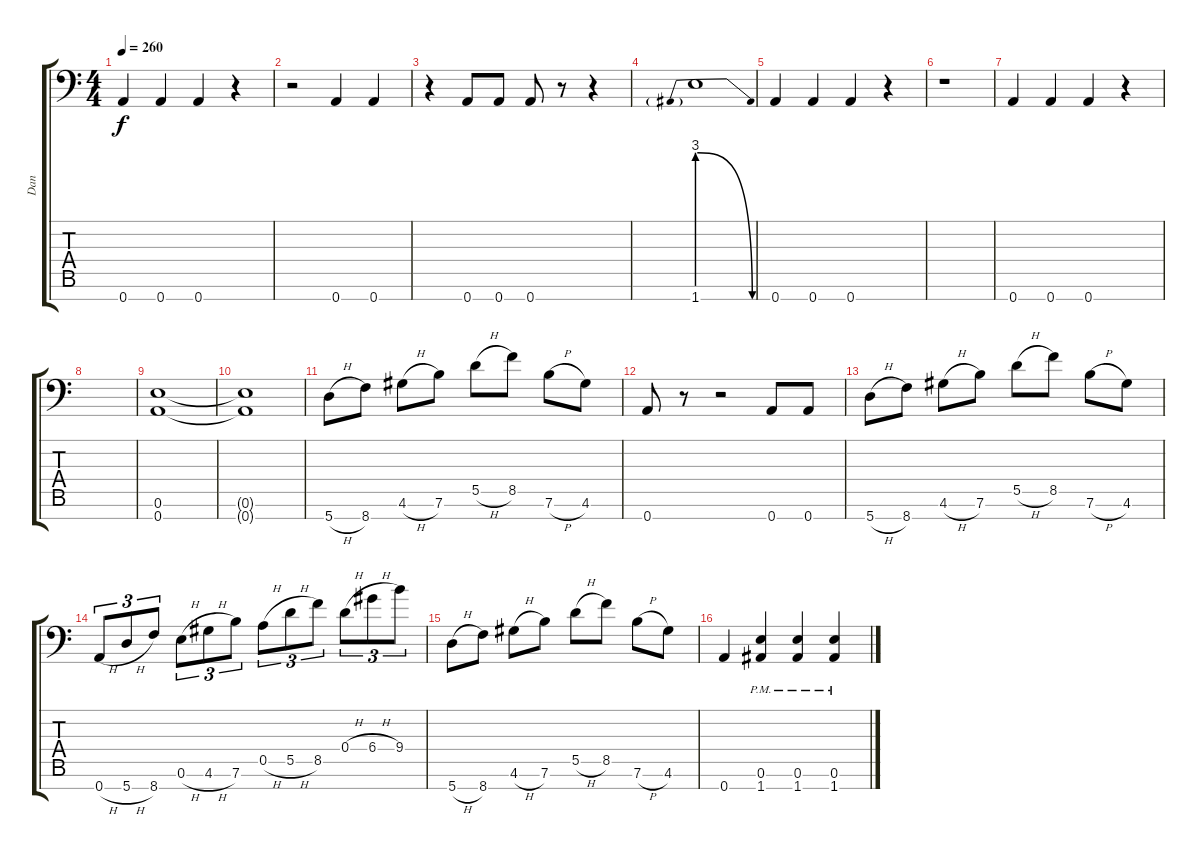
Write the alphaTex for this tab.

\track ("Dan" "Dan") {instrument acousticguitarsteel}
\staff {score tabs}
\tuning (E4 B3 Gb3 D3 A2 E2 A1) {hide}
\ts (4 4)
\tempo 260
\clef f4
\ks aminor
0.7.4{dy f} 0.7.4 0.7.4 r.4 |
r.2 0.7.4 0.7.4 |
r.4 0.7.8 0.7.8 0.7.8 r.8 r.4 |
1.7{be (prebendrelease 0 12 60 0)}.1 |
0.7.4 0.7.4 0.7.4 r.4 |
r.1 |
0.7.4 0.7.4 0.7.4 r.4 |
|
(0.6 0.7).1 |
(0.6{t} 0.7{t}).1 |
5.7{h}.8 8.7.8 4.6{h}.8 7.6.8 5.5{h}.8 8.5.8 7.6{h}.8 4.6.8 |
0.7.8 r.8 r.2 0.7.8 0.7.8 |
5.7{h}.8 8.7.8 4.6{h}.8 7.6.8 5.5{h}.8 8.5.8 7.6{h}.8 4.6.8 |
0.7{h}.8{tu (3 2)} 5.7{h}.8{tu (3 2)} 8.7.8{tu (3 2)} 0.6{h}.8{tu (3 2)} 4.6{h}.8{tu (3 2)} 7.6.8{tu (3 2)} 0.5{h}.8{tu (3 2)} 5.5{h}.8{tu (3 2)} 8.5.8{tu (3 2)} 0.4{h}.8{tu (3 2)} 6.4{h}.8{tu (3 2)} 9.4.8{tu (3 2)} |
5.7{h}.8 8.7.8 4.6{h}.8 7.6.8 5.5{h}.8 8.5.8 7.6{h}.8 4.6.8 |
0.7.4 (0.6{pm} 1.7{pm}).4 (0.6{pm} 1.7{pm}).4 (0.6{pm} 1.7{pm}).4
